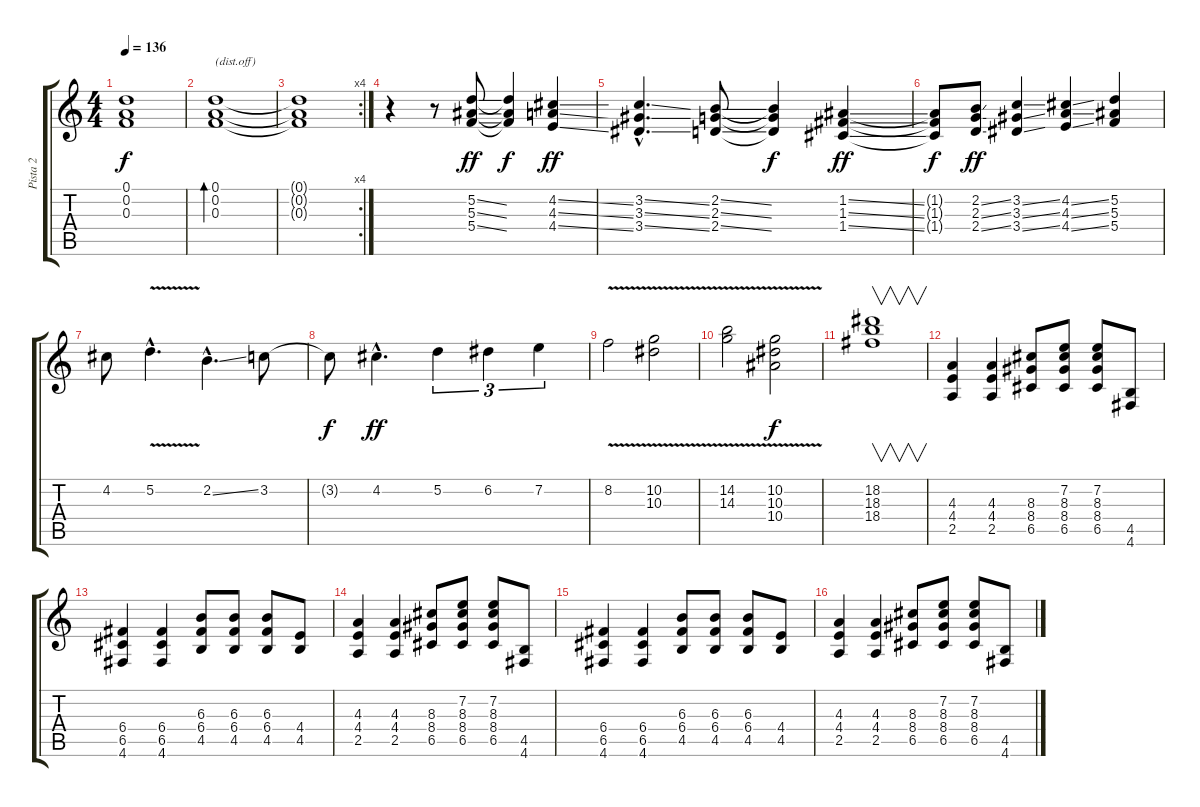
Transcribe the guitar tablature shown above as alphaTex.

\track ("Pista 2" "Pista 2") {instrument distortionguitar}
\staff {score tabs}
\tuning (D4 A3 F3 C3 G2 D2) {hide}
\ts (4 4)
\tempo 136
\clef g2
\ks c
(0.1{t} 0.2{t} 0.3{t}).1{dy f} |
(0.1 0.2 0.3).1{bd 60 txt "(dist.off)" instrument acousticguitarsteel} |
\rc 4
(0.1{t} 0.2{t} 0.3{t}).1 |
r.4 r.8 (5.2{ss} 5.3{ss} 5.4{ss}).8{dy ff instrument distortionguitar} (5.2{t} 5.3{t} 5.4{t}).4{dy f} (4.2{ss} 4.3{ss} 4.4{ss}).4{dy ff} |
(3.2{ss hac} 3.3{ss hac} 3.4{ss hac}).4{d} (2.2{ss} 2.3{ss} 2.4{ss}).8 (2.2{t} 2.3{t} 2.4{t}).4{dy f} (1.2{ss} 1.3{ss} 1.4{ss}).4{dy ff} |
(1.2{t} 1.3{t} 1.4{t}).8{dy f} (2.2{ss} 2.3{ss} 2.4{ss}).8{dy ff} (3.2{ss} 3.3{ss} 3.4{ss}).4 (4.2{ss} 4.3{ss} 4.4{ss}).4 (5.2 5.3 5.4).4 |
4.2.8 5.2{v hac}.4{d} 2.2{ss hac}.4{d} 3.2.8 |
3.2{t}.8{dy f} 4.2{hac}.4{d dy ff} 5.2.4{tu (3 2)} 6.2.4{tu (3 2)} 7.2.4{tu (3 2)} |
8.2{v}.2 (10.2{v} 10.3{v}).2 |
(14.2{v} 14.3{v}).2 (10.2{v} 10.3{v} 10.4{v}).2{dy f} |
(18.2 18.3 18.4).1{v} |
(4.3 4.4 2.5).4 (4.3 4.4 2.5).4 (8.3 8.4 6.5).8 (7.2 8.3 8.4 6.5).8 (7.2 8.3 8.4 6.5).8 (4.5 4.6).8 |
(6.4 6.5 4.6).4 (6.4 6.5 4.6).4 (6.3 6.4 4.5).8 (6.3 6.4 4.5).8 (6.3 6.4 4.5).8 (4.4 4.5).8 |
(4.3 4.4 2.5).4 (4.3 4.4 2.5).4 (8.3 8.4 6.5).8 (7.2 8.3 8.4 6.5).8 (7.2 8.3 8.4 6.5).8 (4.5 4.6).8 |
(6.4 6.5 4.6).4 (6.4 6.5 4.6).4 (6.3 6.4 4.5).8 (6.3 6.4 4.5).8 (6.3 6.4 4.5).8 (4.4 4.5).8 |
(4.3 4.4 2.5).4 (4.3 4.4 2.5).4 (8.3 8.4 6.5).8 (7.2 8.3 8.4 6.5).8 (7.2 8.3 8.4 6.5).8 (4.5 4.6).8
